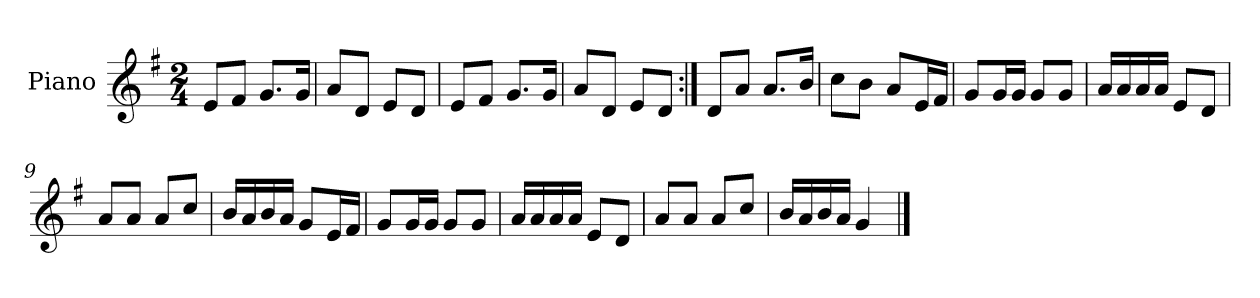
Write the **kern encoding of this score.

**kern
*part1
*staff1
*I"Piano
*I'Pno.
*clefG2
*k[f#]
*M2/4
=1
8e/L
8f#/J
8.g/L
16g/Jk
=2
8a/L
8d/J
8e/L
8d/J
=3
8e/L
8f#/J
8.g/L
16g/Jk
=4
8a/L
8d/J
8e/L
8d/J
=5:|!
8d/L
8a/J
8.a/L
16b/Jk
=6
8cc\L
8b\J
8a/L
16e/L
16f#/JJ
=7
8g/L
16g/L
16g/JJ
8g/L
8g/J
!!LO:LB:g=z
=8
16a/LL
16a/
16a/
16a/JJ
8e/L
8d/J
=9
8a/L
8a/J
8a/L
8cc/J
=10
16b/LL
16a/
16b/
16a/JJ
8g/L
16e/L
16f#/JJ
=11
8g/L
16g/L
16g/JJ
8g/L
8g/J
=12
16a/LL
16a/
16a/
16a/JJ
8e/L
8d/J
=13
8a/L
8a/J
8a/L
8cc/J
=14
16b/LL
16a/
16b/
16a/JJ
4g/
==
*-
